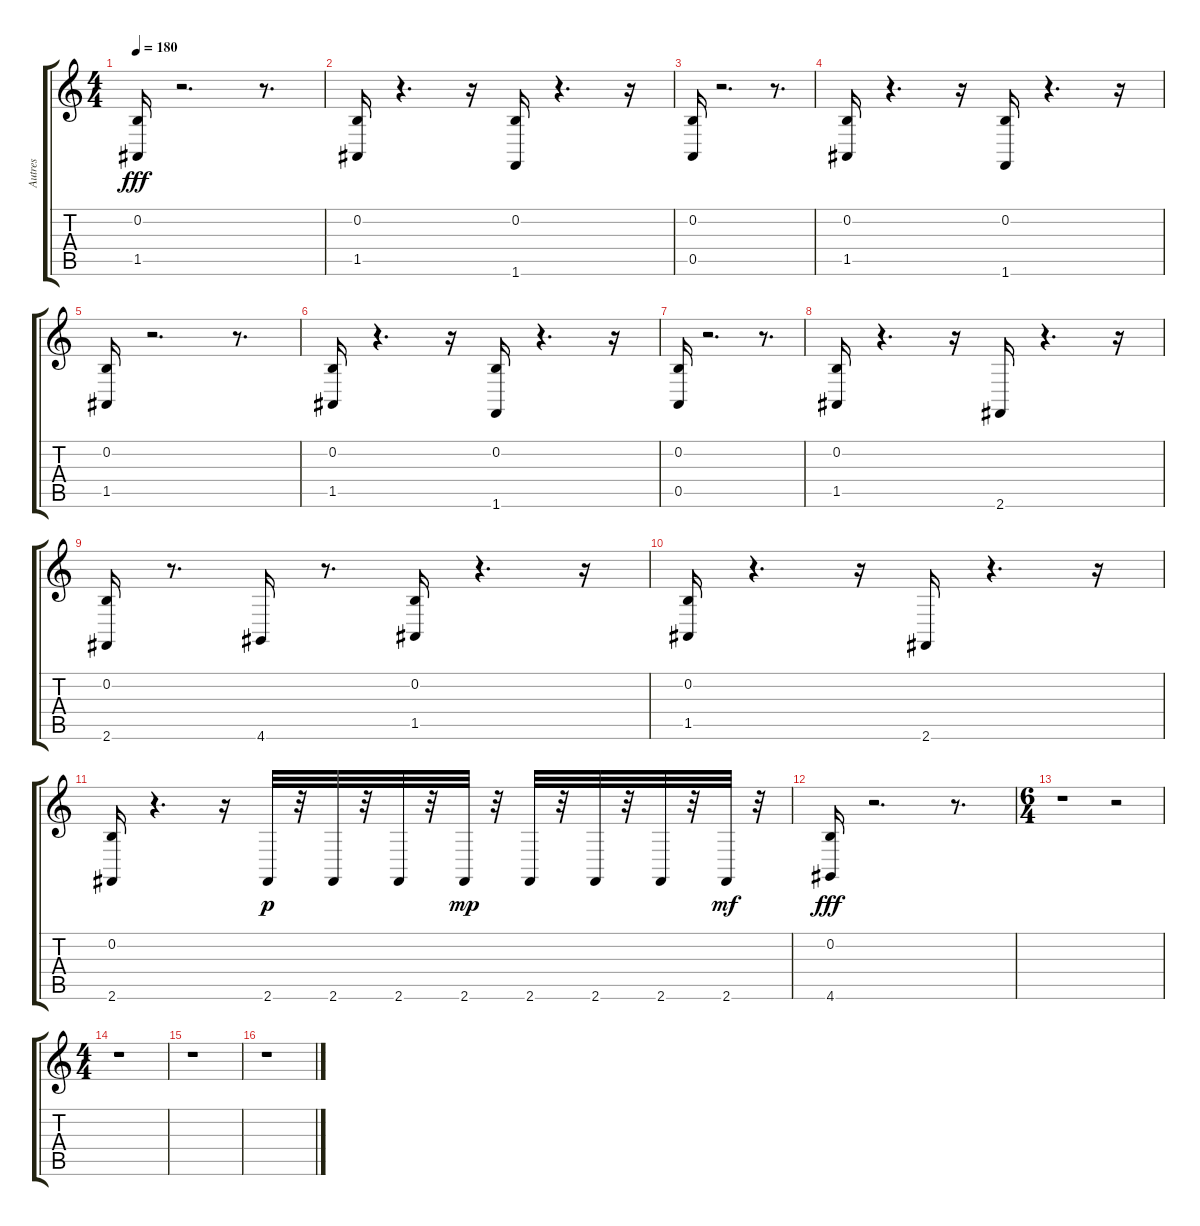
\track ("Autres" "Autres") {instrument stringensemble1}
\staff {score tabs}
\tuning (E4 B3 G3 D3 A2 E2) {hide}
\ts (4 4)
\tempo 180
\clef g2
\ks c
(0.2 1.5).16{dy fff} r.2{d} r.8{d} |
(0.2 1.5).16 r.4{d} r.16 (0.2 1.6).16 r.4{d} r.16 |
(0.2 0.5).16 r.2{d} r.8{d} |
(0.2 1.5).16 r.4{d} r.16 (0.2 1.6).16 r.4{d} r.16 |
(0.2 1.5).16 r.2{d} r.8{d} |
(0.2 1.5).16 r.4{d} r.16 (0.2 1.6).16 r.4{d} r.16 |
(0.2 0.5).16 r.2{d} r.8{d} |
(0.2 1.5).16 r.4{d} r.16 2.6.16 r.4{d} r.16 |
(0.2 2.6).16 r.8{d} 4.6.16 r.8{d} (0.2 1.5).16 r.4{d} r.16 |
(0.2 1.5).16 r.4{d} r.16 2.6.16 r.4{d} r.16 |
(0.2 2.6).16 r.4{d} r.16 2.6.32{dy p} r.32 2.6.32 r.32 2.6.32 r.32 2.6.32{dy mp} r.32 2.6.32 r.32 2.6.32 r.32 2.6.32 r.32 2.6.32{dy mf} r.32 |
(0.2 4.6).16{dy fff} r.2{d} r.8{d} |
\ts (6 4)
r.1 r.2 |
\ts (4 4)
r.1 |
r.1 |
r.1
